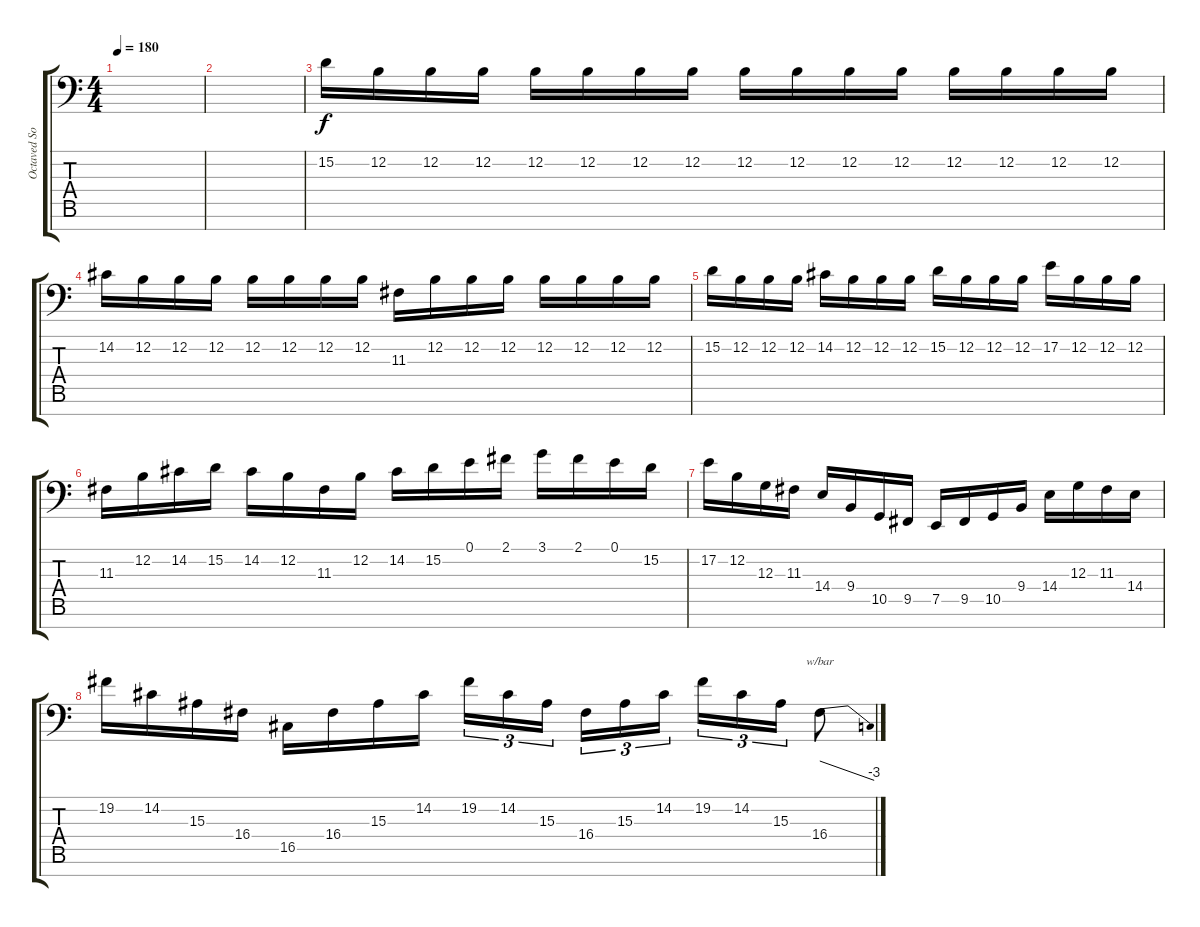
\track ("Octaved Solo" "Octaved So") {instrument acousticgrandpiano}
\staff {score tabs}
\tuning (E4 B2 G2 D2 A1 E1 B0) {hide}
\ts (4 4)
\tempo 180
\clef f4
\ks c
|
|
15.2.16{instrument lead5charang} 12.2.16 12.2.16 12.2.16 12.2.16 12.2.16 12.2.16 12.2.16 12.2.16 12.2.16 12.2.16 12.2.16 12.2.16 12.2.16 12.2.16 12.2.16 |
14.2.16 12.2.16 12.2.16 12.2.16 12.2.16 12.2.16 12.2.16 12.2.16 11.3.16 12.2.16 12.2.16 12.2.16 12.2.16 12.2.16 12.2.16 12.2.16 |
15.2.16 12.2.16 12.2.16 12.2.16 14.2.16 12.2.16 12.2.16 12.2.16 15.2.16 12.2.16 12.2.16 12.2.16 17.2.16 12.2.16 12.2.16 12.2.16 |
11.3.16 12.2.16 14.2.16 15.2.16 14.2.16 12.2.16 11.3.16 12.2.16 14.2.16 15.2.16 0.1.16 2.1.16 3.1.16 2.1.16 0.1.16 15.2.16 |
17.2.16 12.2.16 12.3.16 11.3.16 14.4.16 9.4.16 10.5.16 9.5.16 7.5.16 9.5.16 10.5.16 9.4.16 14.4.16 12.3.16 11.3.16 14.4.16 |
19.2.16 14.2.16 15.3.16 16.4.16 16.5.16 16.4.16 15.3.16 14.2.16 19.2.16{tu (3 2)} 14.2.16{tu (3 2)} 15.3.16{tu (3 2)} 16.4.16{tu (3 2)} 15.3.16{tu (3 2)} 14.2.16{tu (3 2)} 19.2.16{tu (3 2)} 14.2.16{tu (3 2)} 15.3.16{tu (3 2)} 16.4.8{tbe (dive default 0 0 60 -12)}
